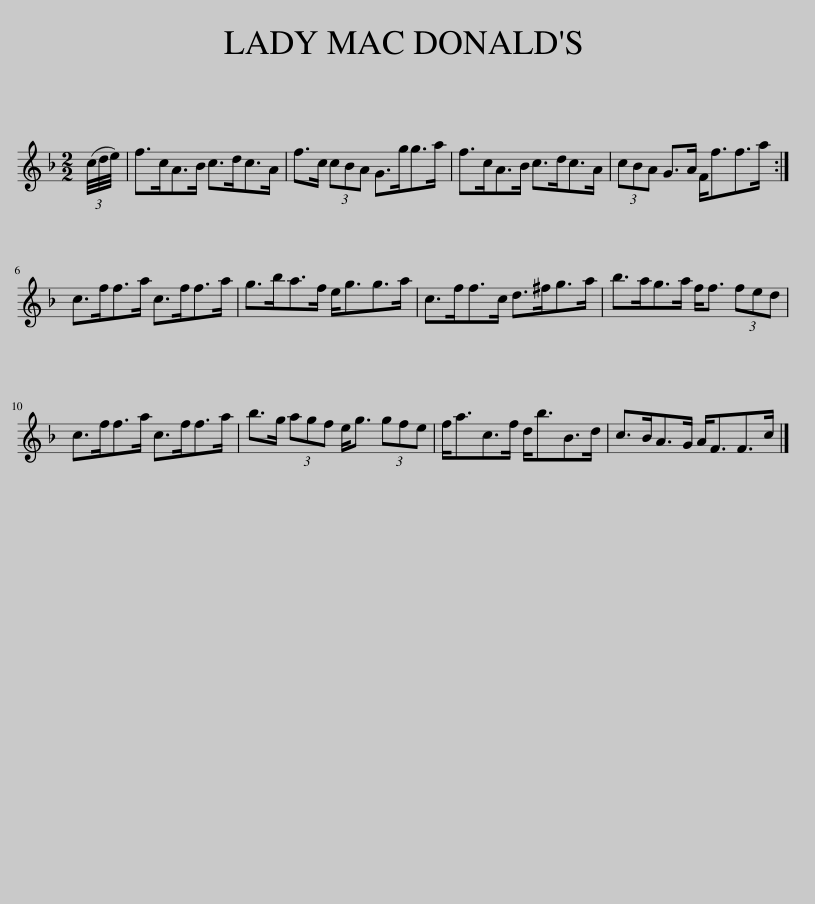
X:1
L:1/8
M:2/2
I:linebreak $
K:F
V:1 treble
V:1
 (3(c/4d/4e/4) | f>cA>B c>dc>A | f>c (3cBA G>gg>a | f>cA>B c>dc>A | (3cBA G>A F<ff>a :|$ %5
 c>ff>a c>ff>a | g>ba>f e<gg>a | c>ff>c d>^fg>a | b>ag>a f<f (3fed |$ c>ff>a c>ff>a | %10
 b>g (3agf e<g (3gfe | f<ac>f d<bB>d | c>BA>G A<FF>c |] %13
